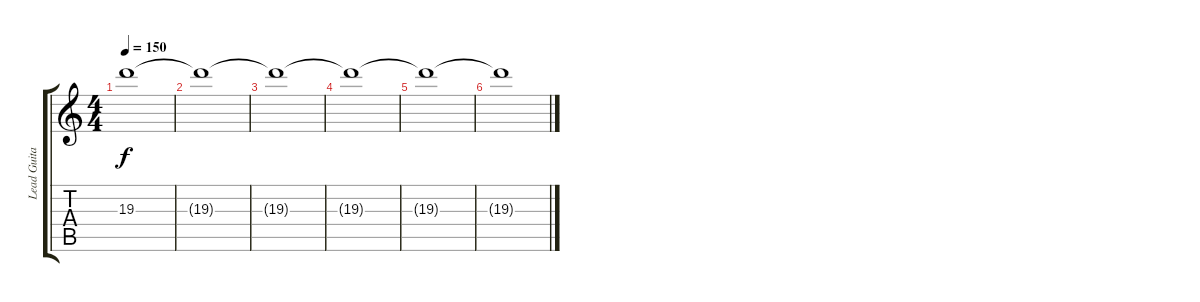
\track ("Lead Guitar I (Drive)" "Lead Guita") {instrument overdrivenguitar}
\staff {score tabs}
\tuning (E4 B3 G3 D3 A2 E2) {hide}
\ts (4 4)
\tempo 150
\clef g2
\ks c
19.3{t}.1{dy f} |
19.3{t}.1{volume 13} |
19.3{t}.1{volume 10} |
19.3{t}.1{volume 7} |
19.3{t}.1{volume 4} |
19.3{t}.1{volume 0}
